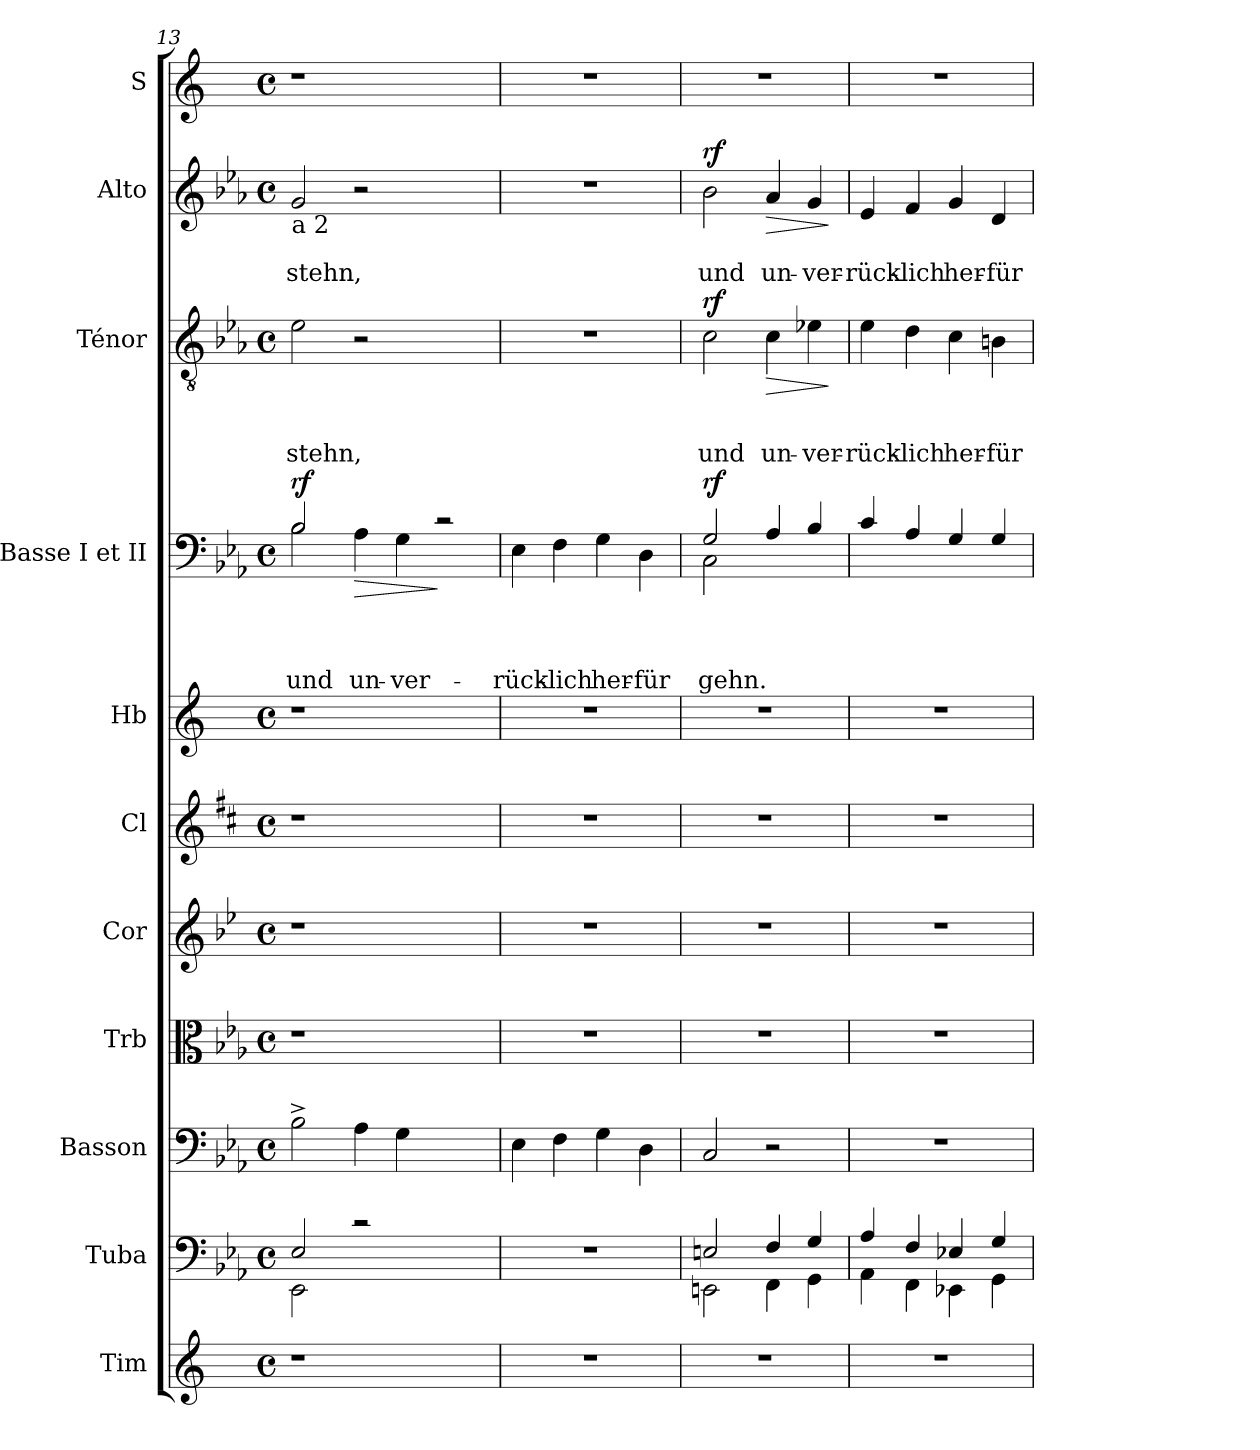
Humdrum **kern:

**kern	**kern	**kern	**kern	**kern	**kern	**kern	**kern	**text	**text	**text	**text	**dynam	**kern	**text	**text	**text	**dynam	**kern	**text	**text	**dynam	**kern
*part11	*part10	*part9	*part8	*part7	*part6	*part5	*part4	*part4	*part4	*part4	*part4	*part4	*part3	*part3	*part3	*part3	*part3	*part2	*part2	*part2	*part2	*part1
*staff11	*staff10	*staff9	*staff8	*staff7	*staff6	*staff5	*staff4	*staff4	*staff4	*staff4	*staff4	*staff4	*staff3	*staff3	*staff3	*staff3	*staff3	*staff2	*staff2	*staff2	*staff2	*staff1
*I"Tim	*I"Tuba	*I"Basson	*I"Trb	*I"Cor	*I"Cl	*I"Hb	*I"Basse I et II	*	*	*	*	*	*I"Ténor	*	*	*	*	*I"Alto	*	*	*	*I"S
*I'Tim	*I'Tub	*I'Bas	*I'Trb	*I'Cor	*I'Cl	*I'Hb	*I'B	*	*	*	*	*	*I'T	*	*	*	*	*I'A	*	*	*	*I'S
!!LO:PB:g=z
*clefG2	*clefF4	*clefF4	*clefC3	*clefG2	*clefG2	*clefG2	*clefF4	*	*	*	*	*	*clefGv2	*	*	*	*	*clefG2	*	*	*	*clefG2
*	*	*	*	*ITrd4c7	*ITrd1c2	*	*	*	*	*	*	*	*	*	*	*	*	*	*	*	*	*
*k[]	*k[b-e-a-]	*k[b-e-a-]	*k[b-e-a-]	*k[b-e-a-]	*k[]	*k[]	*k[b-e-a-]	*	*	*	*	*	*k[b-e-a-]	*	*	*	*	*k[b-e-a-]	*	*	*	*k[]
*C:	*E-:	*E-:	*E-:	*E-:	*C:	*C:	*E-:	*	*	*	*	*	*E-:	*	*	*	*	*E-:	*	*	*	*C:
*M4/4	*M4/4	*M4/4	*M4/4	*M4/4	*M4/4	*M4/4	*M4/4	*	*	*	*	*	*M4/4	*	*	*	*	*M4/4	*	*	*	*M4/4
*met(c)	*met(c)	*met(c)	*met(c)	*met(c)	*met(c)	*met(c)	*met(c)	*	*	*	*	*	*met(c)	*	*	*	*	*met(c)	*	*	*	*met(c)
=13	=13	=13	=13	=13	=13	=13	=13	=13	=13	=13	=13	=13	=13	=13	=13	=13	=13	=13	=13	=13	=13	=13
*	*^	*	*	*	*	*	*^	*	*	*	*	*	*	*	*	*	*	*	*	*	*	*
!	!	!	!	!	!	!	!	!	!	!	!	!	!	!	!	!	!	!	!	!LO:TX:b:t=a 2	!	!	!	!
!	!	!	!	!	!	!	!	!	!	!	!	!	!LO:LY:b	!LO:DY:b	!	!	!	!LO:LY:b	!	!	!	!LO:LY:b	!	!
1r	2E-/	2EE-\	2B-^>\	1r	1r	1r	1r	2B-/	2B-\	.	.	.	-und	rf	2e-\	.	.	-stehn,	.	2g/	.	-stehn,	.	1r
!	!	!	!	!	!	!	!	!	!	!	!	!	!LO:LY:b	!LO:HP:b	!	!	!	!	!	!	!	!	!	!
.	2rc	2ryy	4A-\	.	.	.	.	4A-\	1ryy	.	.	.	un-	>	2r	.	.	.	.	2r	.	.	.	.
!	!	!	!	!	!	!	!	!	!	!	!	!	!LO:LY:b	!	!	!	!	!	!	!	!	!	!	!
.	.	.	4G\	.	.	.	.	4G\	.	.	.	.	-ver-	.	.	.	.	.	.	.	.	.	.	.
2ryy	2ryy	2ryy	2ryy	2ryy	2ryy	2ryy	2ryy	2rc	.	.	.	.	.	]	2ryy	.	.	.	.	2ryy	.	.	.	2ryy
*	*	*	*	*	*	*	*	*v	*v	*	*	*	*	*	*	*	*	*	*	*	*	*	*	*
=14	=14	=14	=14	=14	=14	=14	=14	=14	=14	=14	=14	=14	=14	=14	=14	=14	=14	=14	=14	=14	=14	=14	=14
!	!	!	!	!	!	!	!	!	!	!	!	!LO:LY:b	!	!	!	!	!	!	!	!	!	!	!
*	*v	*v	*	*	*	*	*	*	*	*	*	*	*	*	*	*	*	*	*	*	*	*	*
1r	1r	4E-\	1r	1r	1r	1r	4E-\	.	.	.	rück-	.	1r	.	.	.	.	1r	.	.	.	1r
!	!	!	!	!	!	!	!	!	!	!	!LO:LY:b	!	!	!	!	!	!	!	!	!	!	!
.	.	4F\	.	.	.	.	4F\	.	.	.	-lich	.	.	.	.	.	.	.	.	.	.	.
!	!	!	!	!	!	!	!	!	!	!	!LO:LY:b	!	!	!	!	!	!	!	!	!	!	!
.	.	4G\	.	.	.	.	4G\	.	.	.	her-	.	.	.	.	.	.	.	.	.	.	.
!	!	!	!	!	!	!	!	!	!	!	!LO:LY:b	!	!	!	!	!	!	!	!	!	!	!
.	.	4D\	.	.	.	.	4D\	.	.	.	-für	.	.	.	.	.	.	.	.	.	.	.
=15	=15	=15	=15	=15	=15	=15	=15	=15	=15	=15	=15	=15	=15	=15	=15	=15	=15	=15	=15	=15	=15	=15
*	*^	*	*	*	*	*	*^	*	*	*	*	*	*	*	*	*	*	*	*	*	*	*
!	!	!	!	!	!	!	!	!	!	!	!	!	!LO:LY:b	!LO:DY:a	!	!	!	!LO:LY:b	!LO:DY:a	!	!	!LO:LY:b	!LO:DY:a	!
1r	2En/	2EEn\	2C/	1r	1r	1r	1r	2G/	2C\	.	.	.	gehn.	rf	2c\	.	.	und	rf	2b-\	.	und	rf	1r
!	!	!	!	!	!	!	!	!	!	!	!	!	!	!	!	!	!	!LO:LY:b	!LO:HP:b	!	!	!LO:LY:b	!LO:HP:b	!
.	4F/	4FF\	2r	.	.	.	.	4A-/	2ryy	.	.	.	.	] ]	4c\	.	.	un-	>	4a-/	.	un-	>	.
!	!	!	!	!	!	!	!	!	!	!	!	!	!	!	!	!	!	!LO:LY:b	!	!	!	!LO:LY:b	!	!
.	4G/	4GG\	.	.	.	.	.	4B-/	.	.	.	.	.	.	4e-X\	.	.	-ver-	.	4g/	.	-ver-	.	.
*	*v	*v	*	*	*	*	*	*v	*v	*	*	*	*	*	*	*	*	*	*	*	*	*	*	*
.	.	.	.	.	.	.	.	.	.	.	.	.	.	.	.	.	]	.	.	.	]	.
=16	=16	=16	=16	=16	=16	=16	=16	=16	=16	=16	=16	=16	=16	=16	=16	=16	=16	=16	=16	=16	=16	=16
*	*^	*	*	*	*	*	*	*	*	*	*	*	*	*	*	*	*	*	*	*	*	*
!	!	!	!	!	!	!	!	!	!	!	!	!	!	!	!	!	!LO:LY:b	!	!	!	!LO:LY:b	!	!
1r	4A-/	4AA-\	1r	1r	1r	1r	1r	4c/	.	.	.	.	.	4e-\	.	.	-rück-	.	4e-/	.	-rück-	.	1r
!	!	!	!	!	!	!	!	!	!	!	!	!	!	!	!	!	!LO:LY:b	!	!	!	!LO:LY:b	!	!
.	4F/	4FF\	.	.	.	.	.	4A-/	.	.	.	.	.	4d\	.	.	-lich	.	4f/	.	-lich	.	.
!	!	!	!	!	!	!	!	!	!	!	!	!	!	!	!	!	!LO:LY:b	!	!	!	!LO:LY:b	!	!
.	4E-X/	4EE-X\	.	.	.	.	.	4G/	.	.	.	.	.	4c\	.	.	her-	.	4g/	.	her-	.	.
!	!	!	!	!	!	!	!	!	!	!	!	!	!	!	!	!	!LO:LY:b	!	!	!	!LO:LY:b	!	!
.	4G/	4GG\	.	.	.	.	.	4G/	.	.	.	.	.	4Bn\	.	.	-für	.	4d/	.	-für	.	.
*	*v	*v	*	*	*	*	*	*	*	*	*	*	*	*	*	*	*	*	*	*	*	*	*
=	=	=	=	=	=	=	=	=	=	=	=	=	=	=	=	=	=	=	=	=	=	=
*-	*-	*-	*-	*-	*-	*-	*-	*-	*-	*-	*-	*-	*-	*-	*-	*-	*-	*-	*-	*-	*-	*-
